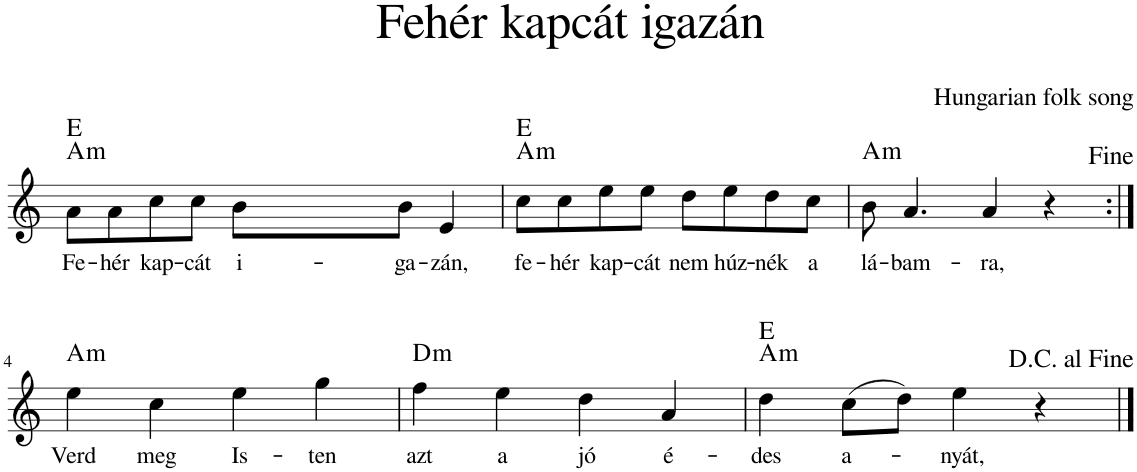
**kern	**text	**harte
*part1	*part1	*part1
*staff1	*staff1	*
*I"Piano	*	*
*I'Pno	*	*
*clefG2	*	*
*k[]	*	*
=1	=1	=1
!	!LO:LY:b	!LO:H:n=1:kt=m
8a\L	Fe-	A:min E:maj
!	!LO:LY:b	!
8a\	-hér	.
!	!LO:LY:b	!
8cc\	kap-	.
!	!LO:LY:b	!
8cc\J	-cát	.
!	!LO:LY:b	!
8b\L	i-	.
!	!LO:LY:b	!
8b\J	-ga-	.
!	!LO:LY:b	!
4e/	-zán,	.
=2	=2	=2
!	!LO:LY:b	!LO:H:n=1:kt=m
8cc\L	fe-	A:min E:maj
!	!LO:LY:b	!
8cc\	-hér	.
!	!LO:LY:b	!
8ee\	kap-	.
!	!LO:LY:b	!
8ee\J	-cát	.
!	!LO:LY:b	!
8dd\L	nem	.
!	!LO:LY:b	!
8ee\	húz-	.
!	!LO:LY:b	!
8dd\	-nék	.
!	!LO:LY:b	!
8cc\J	a	.
=3	=3	=3
!	!LO:LY:b	!LO:H:kt=m
8b\	lá-	A:min
!	!LO:LY:b	!
4.a/	-bam-	.
!	!LO:LY:b	!
4a/	-ra,	.
4r	.	.
!!LO:LB:g=z
=4:|!	=4:|!	=4:|!
!	!LO:LY:b	!LO:H:kt=m
4ee\	Verd	A:min
!	!LO:LY:b	!
4cc\	meg	.
!	!LO:LY:b	!
4ee\	Is-	.
!	!LO:LY:b	!
4gg\	-ten	.
=5	=5	=5
!	!LO:LY:b	!LO:H:kt=m
4ff\	azt	D:min
!	!LO:LY:b	!
4ee\	a	.
!	!LO:LY:b	!
4dd\	jó	.
!	!LO:LY:b	!
4a/	é-	.
=6	=6	=6
!	!LO:LY:b	!LO:H:n=1:kt=m
4dd\	-des	A:min E:maj
!	!LO:LY:b	!
(8cc\L	a-	.
8dd\J)	.	.
!	!LO:LY:b	!
4ee\	-nyát,	.
4r	.	.
==	==	==
*-	*-	*-
